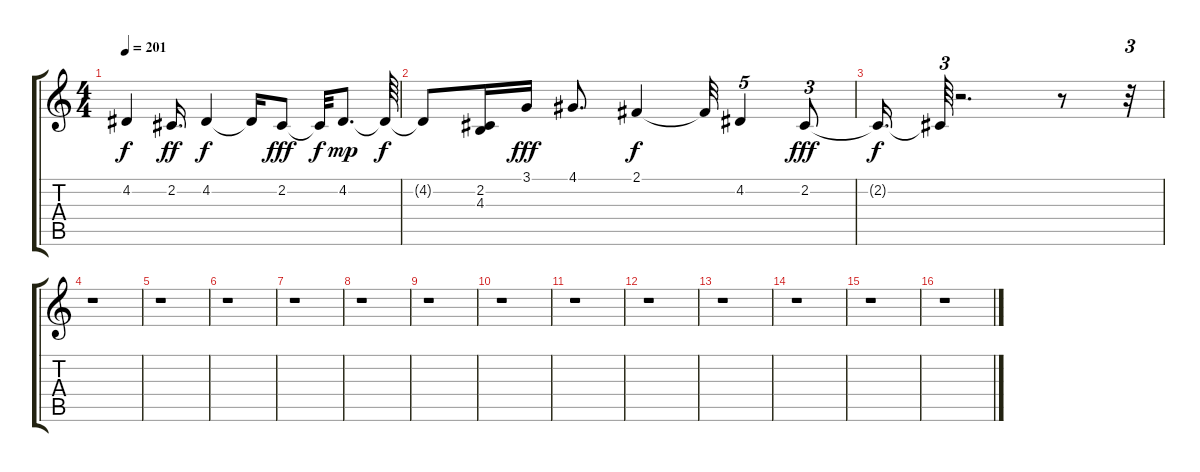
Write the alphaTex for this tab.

\track "" {instrument tenorsax}
\staff {score tabs}
\tuning (E4 B3 G3 D3 A2 E2) {hide}
\ts (4 4)
\tempo 201
\clef g2
\ks c
4.2{t}.4{dy f} 2.2.16{d dy ff} 4.2.4{dy f} 4.2{t}.16 2.2.8{dy fff} 2.2{t}.32{dy f} 4.2.8{d dy mp} 4.2{t}.64{dy f} |
4.2{t}.8 (2.2 4.3).16 3.1.16{dy fff} 4.1.8{d} 2.1.4{dy f} 2.1{t}.32 4.2.4{tu (5 4)} 2.2.8{tu (3 2) dy fff} |
2.2{t}.16{d dy f} 2.2{t}.64{tu (3 2)} r.2{d} r.8 r.32{tu (3 2)} |
r.1 |
r.1 |
r.1 |
r.1 |
r.1 |
r.1 |
r.1 |
r.1 |
r.1 |
r.1 |
r.1 |
r.1 |
r.1
